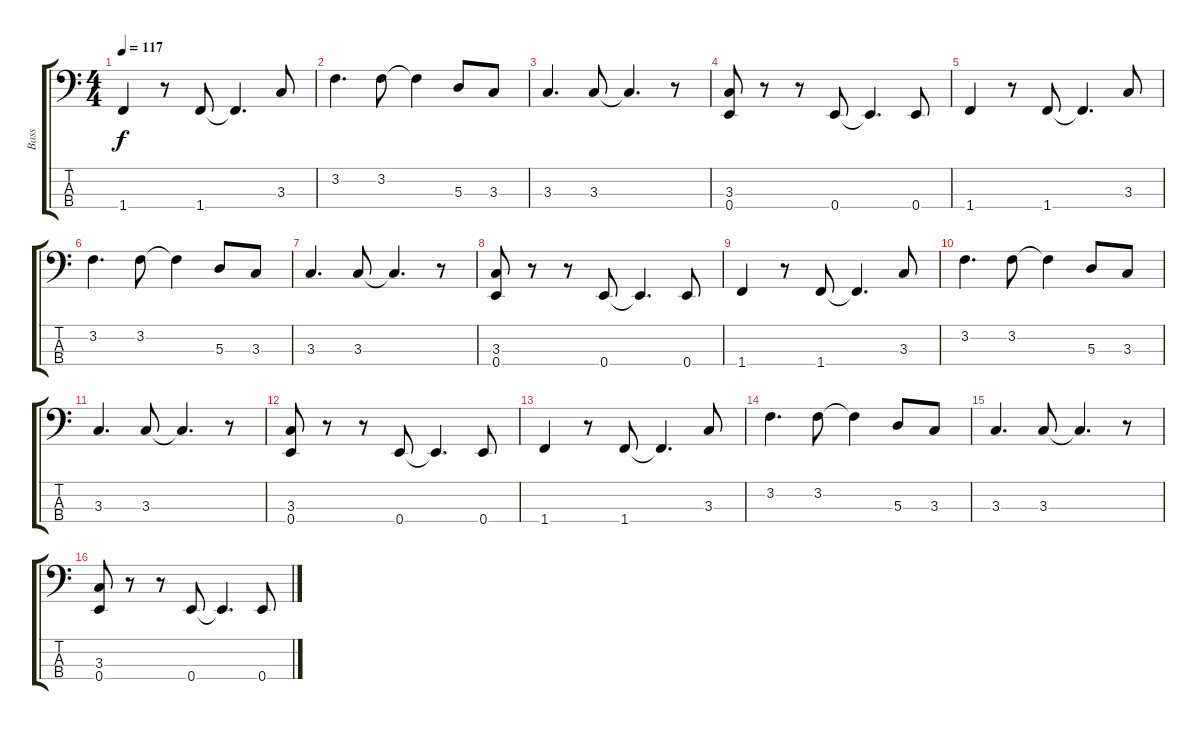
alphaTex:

\track ("Bass" "Bass") {instrument electricbassfinger}
\staff {score tabs}
\tuning (G2 D2 A1 E1) {hide}
\ts (4 4)
\tempo 117
\clef f4
\ks c
1.4.4{dy f} r.8 1.4.8 1.4{t}.4{d} 3.3.8 |
3.2.4{d} 3.2.8 3.2{t}.4 5.3.8 3.3.8 |
3.3.4{d} 3.3.8 3.3{t}.4{d} r.8 |
(3.3 0.4).8 r.8 r.8 0.4.8 0.4{t}.4{d} 0.4.8 |
1.4.4 r.8 1.4.8 1.4{t}.4{d} 3.3.8 |
3.2.4{d} 3.2.8 3.2{t}.4 5.3.8 3.3.8 |
3.3.4{d} 3.3.8 3.3{t}.4{d} r.8 |
(3.3 0.4).8 r.8 r.8 0.4.8 0.4{t}.4{d} 0.4.8 |
1.4.4 r.8 1.4.8 1.4{t}.4{d} 3.3.8 |
3.2.4{d} 3.2.8 3.2{t}.4 5.3.8 3.3.8 |
3.3.4{d} 3.3.8 3.3{t}.4{d} r.8 |
(3.3 0.4).8 r.8 r.8 0.4.8 0.4{t}.4{d} 0.4.8 |
1.4.4 r.8 1.4.8 1.4{t}.4{d} 3.3.8 |
3.2.4{d} 3.2.8 3.2{t}.4 5.3.8 3.3.8 |
3.3.4{d} 3.3.8 3.3{t}.4{d} r.8 |
(3.3 0.4).8 r.8 r.8 0.4.8 0.4{t}.4{d} 0.4.8
